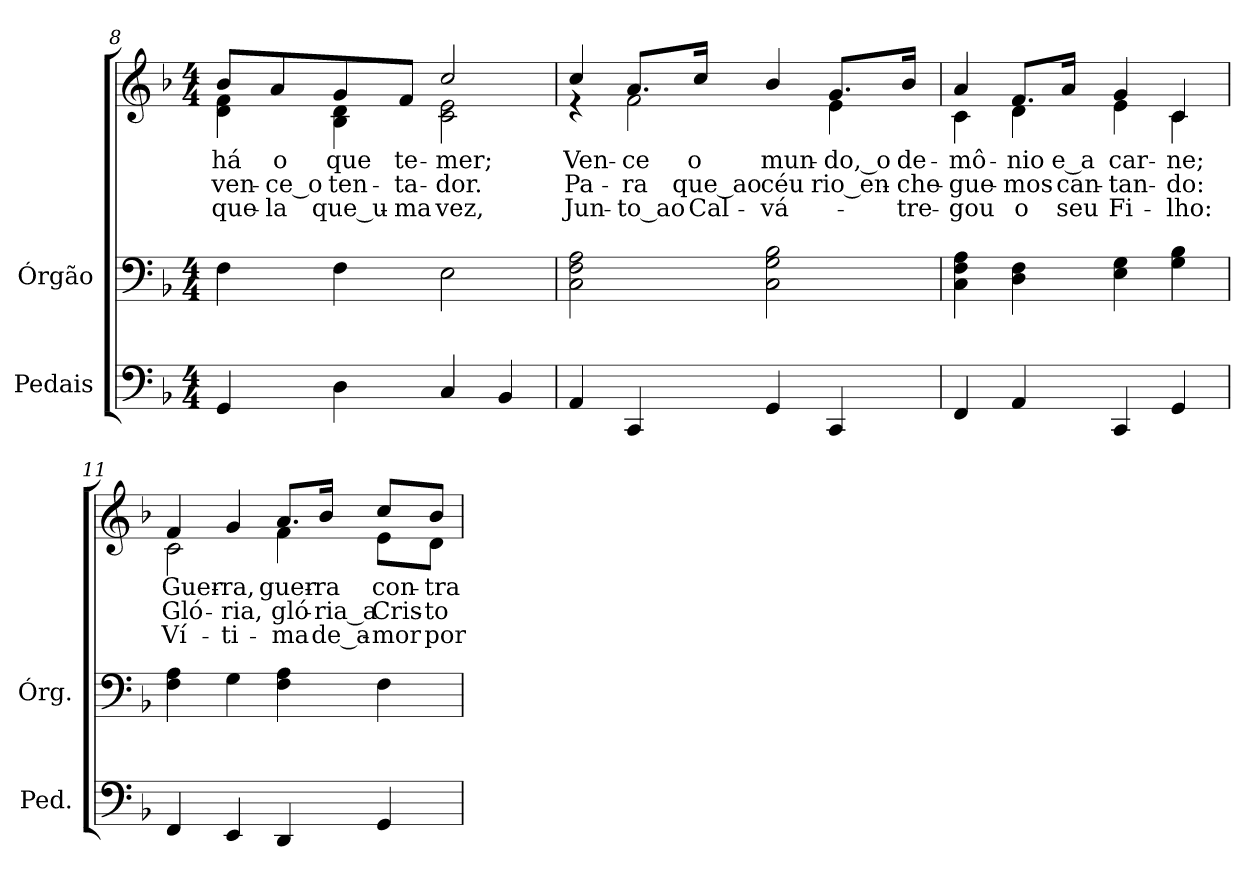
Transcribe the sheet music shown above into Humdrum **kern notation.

**kern	**kern	**kern	**text	**text	**text
*part2	*part1	*part1	*part1	*part1	*part1
*staff3	*staff2	*staff1	*staff1	*staff1	*staff1
*I"Pedais	*I"Órgão	*	*	*	*
*I'Ped.	*I'Órg.	*	*	*	*
*clefF4	*clefF4	*clefG2	*	*	*
*k[b-]	*k[b-]	*k[b-]	*	*	*
*F:	*F:	*F:	*	*	*
*M4/4	*M4/4	*M4/4	*	*	*
=8	=8	=8	=8	=8	=8
!	!	!	!LO:LY:b:color=#000000	!LO:LY:b:color=#000000	!LO:LY:b:color=#000000
*	*	*^	*	*	*
4GGi/	4Fi\	8b-i/L	4di\ 4fi	há	ven-	-que-
!	!	!	!	!LO:LY:b:color=#000000	!LO:LY:b:color=#000000	!LO:LY:b:color=#000000
.	.	8ai/	.	o	-ce_o	-la
!	!	!	!	!LO:LY:b:color=#000000	!LO:LY:b:color=#000000	!LO:LY:b:color=#000000
4Di\	4Fi\	8gi/	4B-i\ 4di	que	ten-	que_u-
!	!	!	!	!LO:LY:b:color=#000000	!LO:LY:b:color=#000000	!LO:LY:b:color=#000000
.	.	8fi/J	.	te-	-ta-	-ma
!	!	!	!	!LO:LY:b:color=#000000	!LO:LY:b:color=#000000	!LO:LY:b:color=#000000
4Ci/	2Ei\	2cci/	2ci\ 2ei	-mer;	-dor.	vez,
4BB-i/	.	.	.	.	.	.
!!LO:PB:g=z	!!
=9	=9	=9	=9	=9	=9	=9
*	*^	*	*	*	*	*
!	!	!	!	!	!LO:LY:b:color=#000000	!LO:LY:b:color=#000000	!LO:LY:b:color=#000000
4AAi/	1ryy	2Ci\ 2Fi 2Ai	4cci/	4r	Ven-	Pa-	Jun-
!	!	!	!	!	!LO:LY:b:color=#000000	!LO:LY:b:color=#000000	!LO:LY:b:color=#000000
4CCi/	.	.	8.ai/L	2fi\	-ce	-ra	-to_ao
!	!	!	!	!	!LO:LY:b:color=#000000	!LO:LY:b:color=#000000	!LO:LY:b:color=#000000
.	.	.	16cci/Jk	.	o	que_ao	Cal-
!	!	!	!	!	!LO:LY:b:color=#000000	!LO:LY:b:color=#000000	!LO:LY:b:color=#000000
4GGi/	.	2Ci\ 2Gi 2B-i	4b-i/	.	mun-	céu	-vá-
!	!	!	!	!	!LO:LY:b:color=#000000	!LO:LY:b:color=#000000	!
4CCi/	.	.	8.gi/L	4ei\	-do,_o	-rio_en-	.
!	!	!	!	!	!LO:LY:b:color=#000000	!LO:LY:b:color=#000000	!LO:LY:b:color=#000000
.	.	.	16b-i/Jk	.	de-	che-	-tre-
=10	=10	=10	=10	=10	=10	=10	=10
!	!	!	!	!	!LO:LY:b:color=#000000	!LO:LY:b:color=#000000	!LO:LY:b:color=#000000
4FFi/	1ryy	4Ci\ 4Fi 4Ai	4ai/	4ci\	-mô-	-gue-	-gou
!	!	!	!	!	!LO:LY:b:color=#000000	!LO:LY:b:color=#000000	!LO:LY:b:color=#000000
4AAi/	.	4Di\ 4Fi	8.fi/L	4di\	-nio	-mos	o
!	!	!	!	!	!LO:LY:b:color=#000000	!LO:LY:b:color=#000000	!LO:LY:b:color=#000000
.	.	.	16ai/Jk	.	e_a	can-	seu
!	!	!	!	!	!LO:LY:b:color=#000000	!LO:LY:b:color=#000000	!LO:LY:b:color=#000000
4CCi/	.	4Ei\ 4Gi	4gi/	4ei\	car-	-tan-	Fi-
!	!	!	!	!	!LO:LY:b:color=#000000	!LO:LY:b:color=#000000	!LO:LY:b:color=#000000
4GGi/	.	4Gi\ 4B-i	4ci/	4ci\	-ne;	-do:	-lho:
=11	=11	=11	=11	=11	=11	=11	=11
!	!	!	!	!	!LO:LY:b:color=#000000	!LO:LY:b:color=#000000	!LO:LY:b:color=#000000
4FFi/	1ryy	4Fi\ 4Ai	4fi/	2ci\	Guer-	Gló-	Ví-
!	!	!	!	!	!LO:LY:b:color=#000000	!LO:LY:b:color=#000000	!LO:LY:b:color=#000000
4EEi/	.	4Gi\	4gi/	.	-ra,	-ria,	-ti-
!	!	!	!	!	!LO:LY:b:color=#000000	!LO:LY:b:color=#000000	!LO:LY:b:color=#000000
4DDi/	.	4Fi\ 4Ai	8.ai/L	4fi\	guer-	gló-	-ma
!	!	!	!	!	!LO:LY:b:color=#000000	!LO:LY:b:color=#000000	!LO:LY:b:color=#000000
.	.	.	16b-i/Jk	.	-ra	-ria_a	de_a-
!	!	!	!	!	!LO:LY:b:color=#000000	!LO:LY:b:color=#000000	!LO:LY:b:color=#000000
4GGi/	.	4Fi\	8cci/L	8ei\L	con-	Cris-	-mor
!	!	!	!	!	!LO:LY:b:color=#000000	!LO:LY:b:color=#000000	!LO:LY:b:color=#000000
.	.	.	8b-i/J	8di\J	-tra	-to	por
*	*v	*v	*	*	*	*	*
*	*	*v	*v	*	*	*
=	=	=	=	=	=
*-	*-	*-	*-	*-	*-
